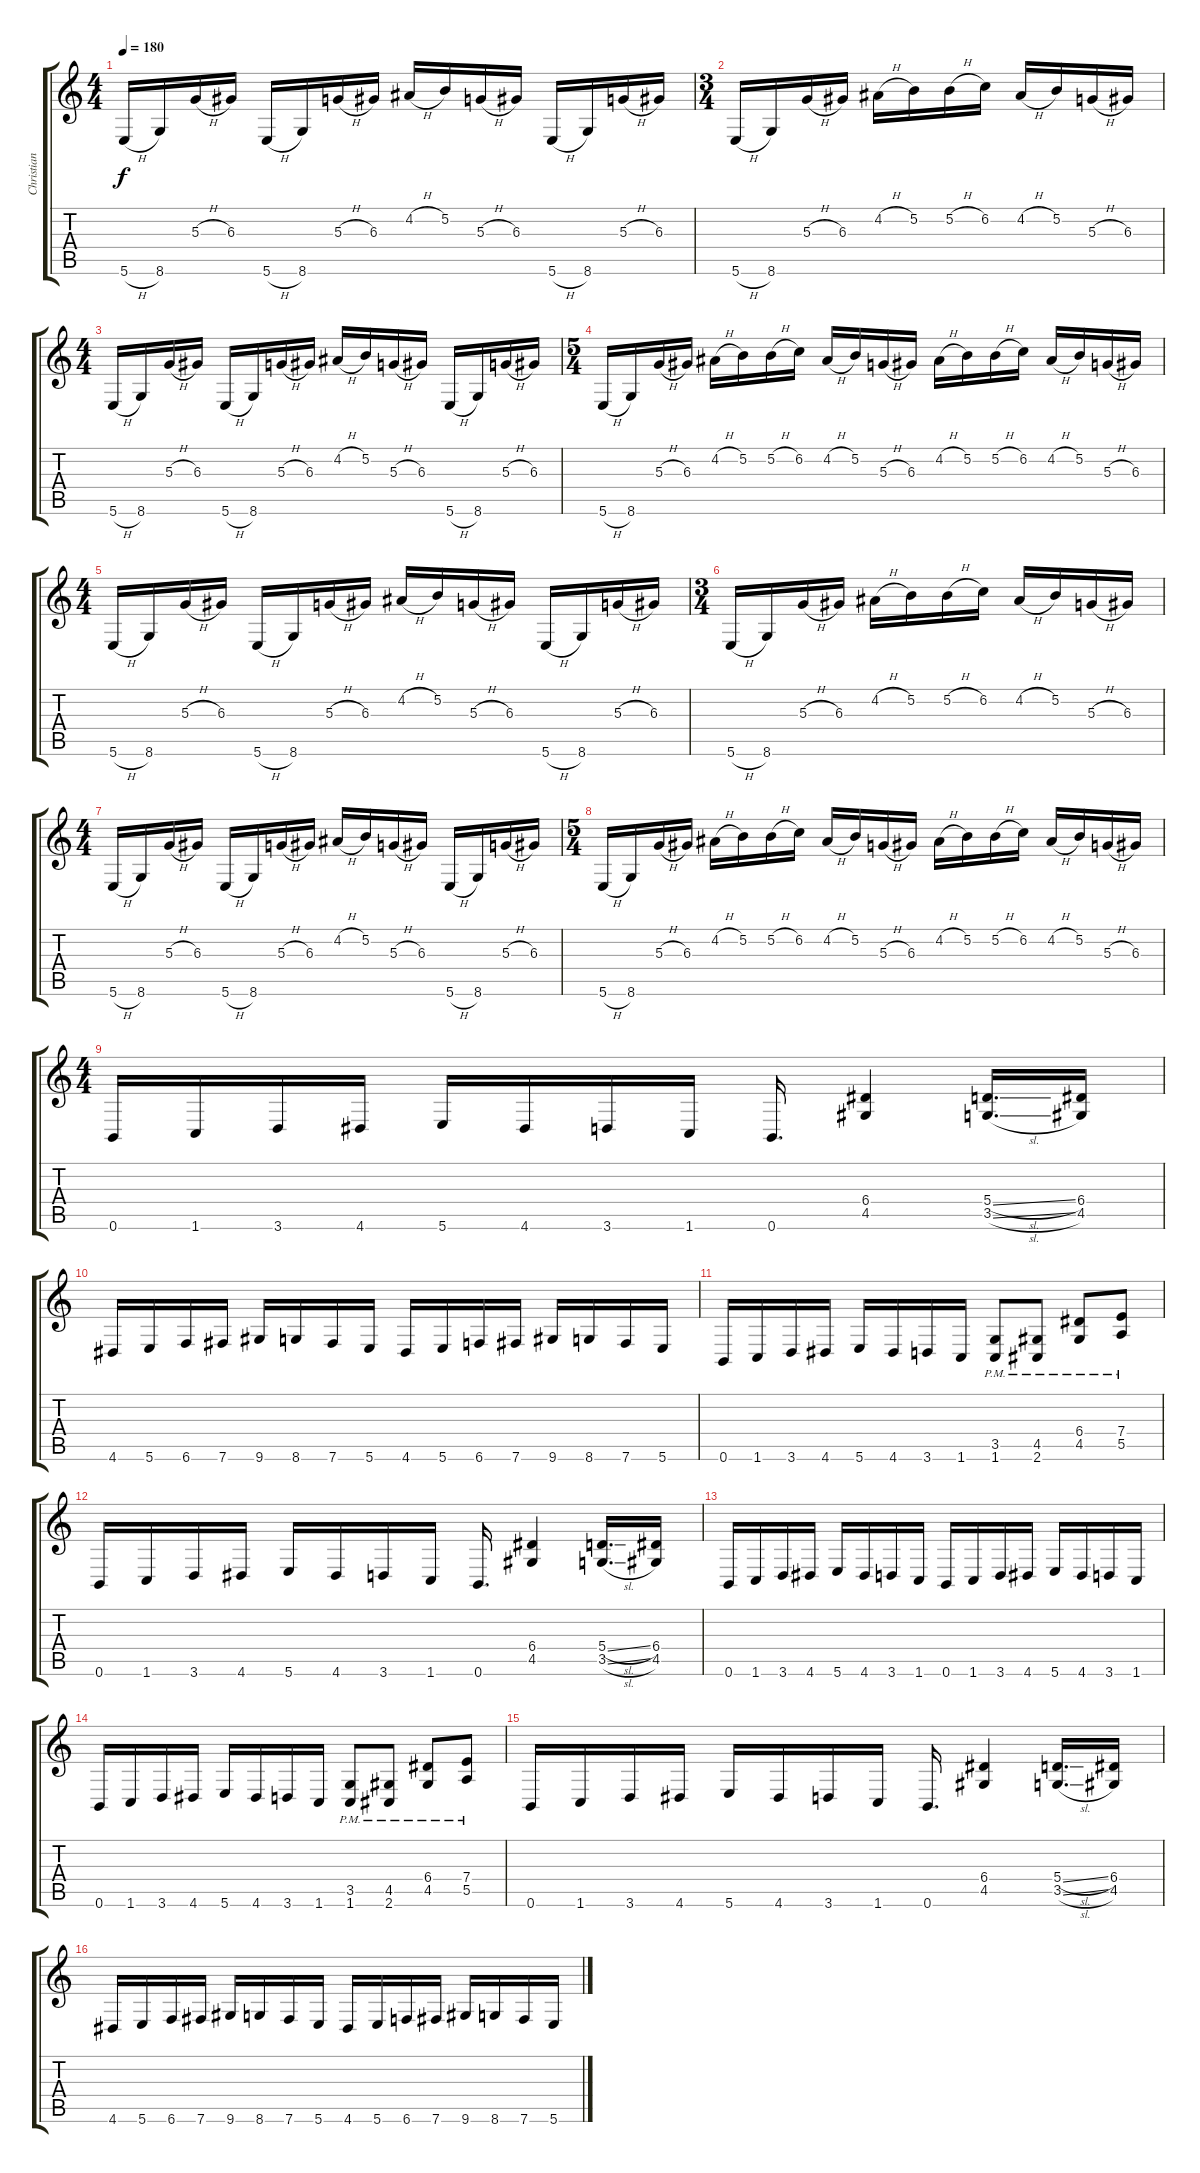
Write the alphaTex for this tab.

\track ("Christian Donaldson" "Christian ") {instrument overdrivenguitar}
\staff {score tabs}
\tuning (B3 Gb3 D3 A2 E2 B1) {hide}
\ts (4 4)
\tempo 180
\clef g2
\ks c
5.6{h}.16{dy f} 8.6.16 5.3{h}.16 6.3.16 5.6{h}.16 8.6.16 5.3{h}.16 6.3.16 4.2{h}.16 5.2.16 5.3{h}.16 6.3.16 5.6{h}.16 8.6.16 5.3{h}.16 6.3.16 |
\ts (3 4)
5.6{h}.16 8.6.16 5.3{h}.16 6.3.16 4.2{h}.16 5.2.16 5.2{h}.16 6.2.16 4.2{h}.16 5.2.16 5.3{h}.16 6.3.16 |
\ts (4 4)
5.6{h}.16 8.6.16 5.3{h}.16 6.3.16 5.6{h}.16 8.6.16 5.3{h}.16 6.3.16 4.2{h}.16 5.2.16 5.3{h}.16 6.3.16 5.6{h}.16 8.6.16 5.3{h}.16 6.3.16 |
\ts (5 4)
5.6{h}.16 8.6.16 5.3{h}.16 6.3.16 4.2{h}.16 5.2.16 5.2{h}.16 6.2.16 4.2{h}.16 5.2.16 5.3{h}.16 6.3.16 4.2{h}.16 5.2.16 5.2{h}.16 6.2.16 4.2{h}.16 5.2.16 5.3{h}.16 6.3.16 |
\ts (4 4)
5.6{h}.16 8.6.16 5.3{h}.16 6.3.16 5.6{h}.16 8.6.16 5.3{h}.16 6.3.16 4.2{h}.16 5.2.16 5.3{h}.16 6.3.16 5.6{h}.16 8.6.16 5.3{h}.16 6.3.16 |
\ts (3 4)
5.6{h}.16 8.6.16 5.3{h}.16 6.3.16 4.2{h}.16 5.2.16 5.2{h}.16 6.2.16 4.2{h}.16 5.2.16 5.3{h}.16 6.3.16 |
\ts (4 4)
5.6{h}.16 8.6.16 5.3{h}.16 6.3.16 5.6{h}.16 8.6.16 5.3{h}.16 6.3.16 4.2{h}.16 5.2.16 5.3{h}.16 6.3.16 5.6{h}.16 8.6.16 5.3{h}.16 6.3.16 |
\ts (5 4)
5.6{h}.16 8.6.16 5.3{h}.16 6.3.16 4.2{h}.16 5.2.16 5.2{h}.16 6.2.16 4.2{h}.16 5.2.16 5.3{h}.16 6.3.16 4.2{h}.16 5.2.16 5.2{h}.16 6.2.16 4.2{h}.16 5.2.16 5.3{h}.16 6.3.16 |
\ts (4 4)
0.6.16 1.6.16 3.6.16 4.6.16 5.6.16 4.6.16 3.6.16 1.6.16 0.6.16{d} (6.4 4.5).4 (5.4{sl} 3.5{sl}).16{d} (6.4 4.5).16 |
4.6.16 5.6.16 6.6.16 7.6.16 9.6.16 8.6.16 7.6.16 5.6.16 4.6.16 5.6.16 6.6.16 7.6.16 9.6.16 8.6.16 7.6.16 5.6.16 |
0.6.16 1.6.16 3.6.16 4.6.16 5.6.16 4.6.16 3.6.16 1.6.16 (3.5{pm} 1.6{pm}).8 (4.5{pm} 2.6{pm}).8 (6.4{pm} 4.5{pm}).8 (7.4{pm} 5.5{pm}).8 |
0.6.16 1.6.16 3.6.16 4.6.16 5.6.16 4.6.16 3.6.16 1.6.16 0.6.16{d} (6.4 4.5).4 (5.4{sl} 3.5{sl}).16{d} (6.4 4.5).16 |
0.6.16 1.6.16 3.6.16 4.6.16 5.6.16 4.6.16 3.6.16 1.6.16 0.6.16 1.6.16 3.6.16 4.6.16 5.6.16 4.6.16 3.6.16 1.6.16 |
0.6.16 1.6.16 3.6.16 4.6.16 5.6.16 4.6.16 3.6.16 1.6.16 (3.5{pm} 1.6{pm}).8 (4.5{pm} 2.6{pm}).8 (6.4{pm} 4.5{pm}).8 (7.4{pm} 5.5{pm}).8 |
0.6.16 1.6.16 3.6.16 4.6.16 5.6.16 4.6.16 3.6.16 1.6.16 0.6.16{d} (6.4 4.5).4 (5.4{sl} 3.5{sl}).16{d} (6.4 4.5).16 |
4.6.16 5.6.16 6.6.16 7.6.16 9.6.16 8.6.16 7.6.16 5.6.16 4.6.16 5.6.16 6.6.16 7.6.16 9.6.16 8.6.16 7.6.16 5.6.16
